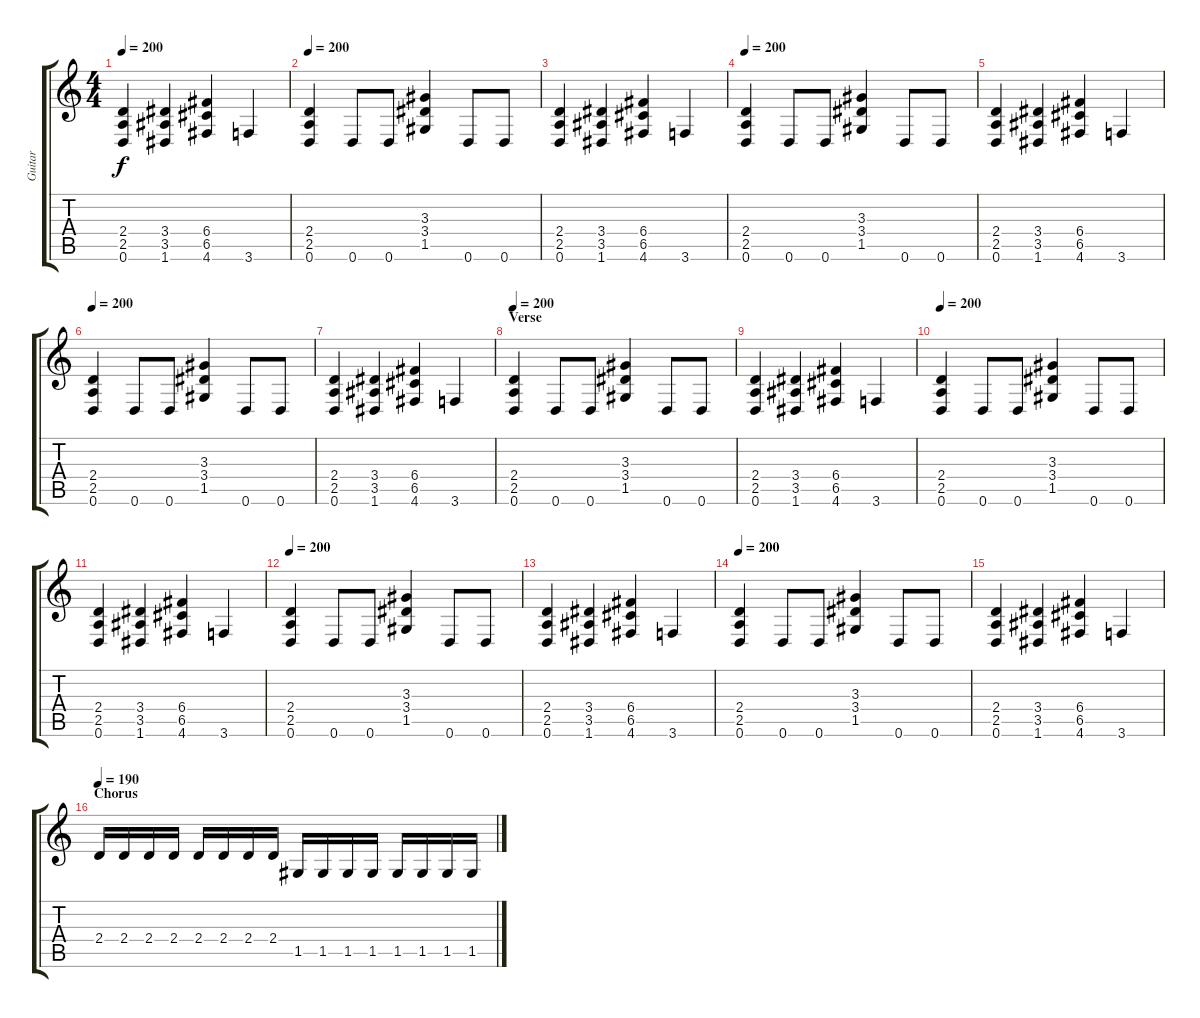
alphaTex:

\track ("Guitar" "Guitar") {instrument distortionguitar}
\staff {score tabs}
\tuning (D4 A3 F3 C3 G2 D2) {hide}
\ts (4 4)
\tempo 200
\clef g2
\ks c
(2.4 2.5 0.6).4{dy f} (3.4 3.5 1.6).4 (6.4 6.5 4.6).4 3.6.4 |
\tempo 200
(2.4 2.5 0.6).4 0.6.8 0.6.8 (3.3 3.4 1.5).4 0.6.8 0.6.8 |
(2.4 2.5 0.6).4 (3.4 3.5 1.6).4 (6.4 6.5 4.6).4 3.6.4 |
\tempo 200
(2.4 2.5 0.6).4 0.6.8 0.6.8 (3.3 3.4 1.5).4 0.6.8 0.6.8 |
(2.4 2.5 0.6).4 (3.4 3.5 1.6).4 (6.4 6.5 4.6).4 3.6.4 |
\tempo 200
(2.4 2.5 0.6).4 0.6.8 0.6.8 (3.3 3.4 1.5).4 0.6.8 0.6.8 |
(2.4 2.5 0.6).4 (3.4 3.5 1.6).4 (6.4 6.5 4.6).4 3.6.4 |
\section ("" "Verse")
\tempo 200
(2.4 2.5 0.6).4 0.6.8 0.6.8 (3.3 3.4 1.5).4 0.6.8 0.6.8 |
(2.4 2.5 0.6).4 (3.4 3.5 1.6).4 (6.4 6.5 4.6).4 3.6.4 |
\tempo 200
(2.4 2.5 0.6).4 0.6.8 0.6.8 (3.3 3.4 1.5).4 0.6.8 0.6.8 |
(2.4 2.5 0.6).4 (3.4 3.5 1.6).4 (6.4 6.5 4.6).4 3.6.4 |
\tempo 200
(2.4 2.5 0.6).4 0.6.8 0.6.8 (3.3 3.4 1.5).4 0.6.8 0.6.8 |
(2.4 2.5 0.6).4 (3.4 3.5 1.6).4 (6.4 6.5 4.6).4 3.6.4 |
\tempo 200
(2.4 2.5 0.6).4 0.6.8 0.6.8 (3.3 3.4 1.5).4 0.6.8 0.6.8 |
(2.4 2.5 0.6).4 (3.4 3.5 1.6).4 (6.4 6.5 4.6).4 3.6.4 |
\section ("" "Chorus")
\tempo 190
2.4.16 2.4.16 2.4.16 2.4.16 2.4.16 2.4.16 2.4.16 2.4.16 1.5.16 1.5.16 1.5.16 1.5.16 1.5.16 1.5.16 1.5.16 1.5.16
